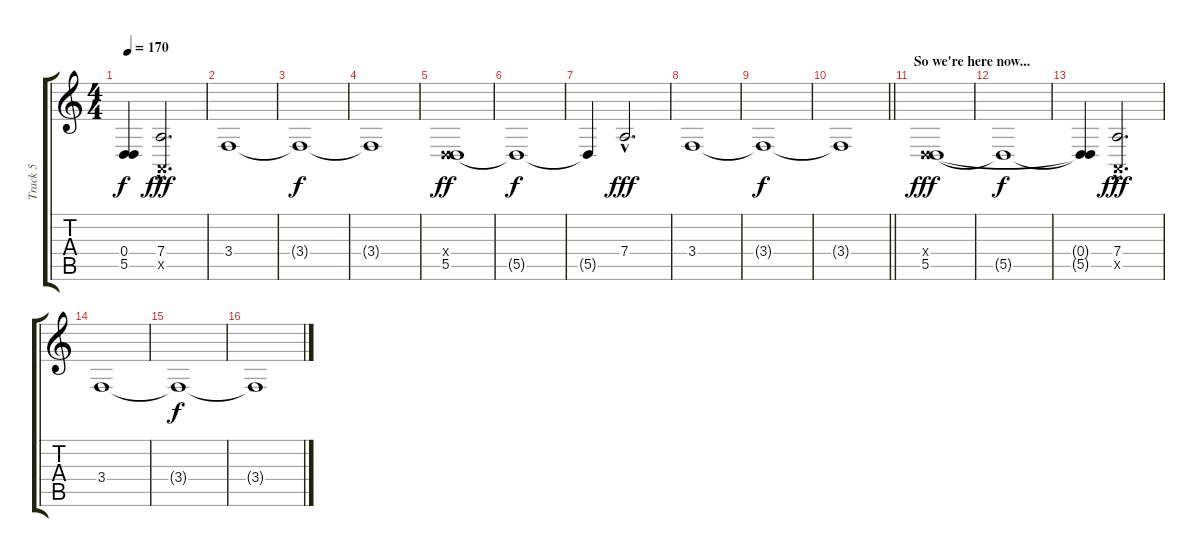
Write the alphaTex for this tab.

\track ("Track 5" "Track 5") {instrument cello}
\staff {score tabs}
\tuning (E4 B3 G3 D3 A2 E2) {hide}
\ts (4 4)
\tempo 170
\clef g2
\ks c
(0.4{t} 5.5{t}).4{dy f} (7.4{hac} 0.5{hac x}).2{d dy fff} |
3.4.1 |
3.4{t}.1{dy f} |
3.4{t}.1 |
(0.4{x} 5.5).1{dy ff} |
5.5{t}.1{dy f} |
5.5{t}.4 7.4{hac}.2{d dy fff} |
3.4.1 |
3.4{t}.1{dy f} |
\barLineRight lightlight
3.4{t}.1 |
\section ("" "So we're here now...")
(0.4{x} 5.5).1{dy fff volume 16} |
5.5{t}.1{dy f} |
(0.4{t} 5.5{t}).4 (7.4{hac} 0.5{hac x}).2{d dy fff} |
3.4.1 |
3.4{t}.1{dy f} |
3.4{t}.1
